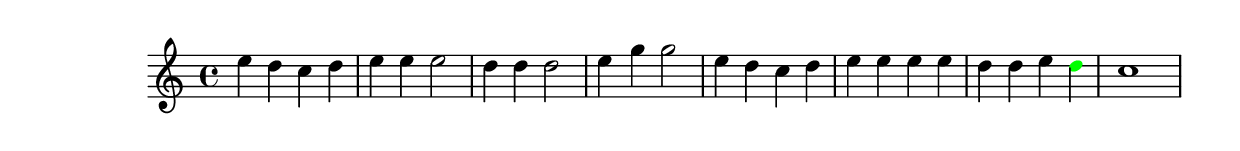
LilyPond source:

\version "2.18.2"
\language "english"

\header {
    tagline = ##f
}

\layout {}

\paper {}

\score {
    \new Staff
    {
        {   % measure
            \time 4/4
            \tweak color #black
            e''4
            \tweak color #black
            d''4
            \tweak color #black
            c''4
            \tweak color #black
            d''4
        }   % measure
        {   % measure
            \tweak color #black
            e''4
            \tweak color #black
            e''4
            \tweak color #black
            e''2
        }   % measure
        {   % measure
            \tweak color #black
            d''4
            \tweak color #black
            d''4
            \tweak color #black
            d''2
        }   % measure
        {   % measure
            \tweak color #black
            e''4
            \tweak color #black
            g''4
            \tweak color #black
            g''2
        }   % measure
        {   % measure
            \tweak color #black
            e''4
            \tweak color #black
            d''4
            \tweak color #black
            c''4
            \tweak color #black
            d''4
        }   % measure
        {   % measure
            \tweak color #black
            e''4
            \tweak color #black
            e''4
            \tweak color #black
            e''4
            \tweak color #black
            e''4
        }   % measure
        {   % measure
            \tweak color #black
            d''4
            \tweak color #black
            d''4
            \tweak color #black
            e''4
            \tweak color #green
            d''4
        }   % measure
        {   % measure
            c''1
        }   % measure
    }
}